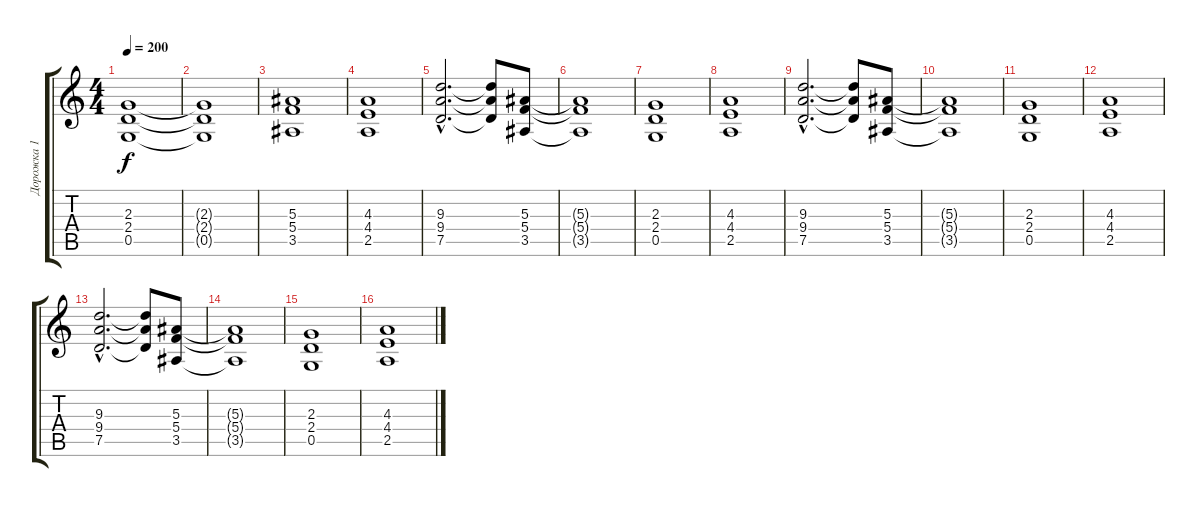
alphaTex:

\track ("Дорожка 1" "Дорожка 1") {instrument distortionguitar}
\staff {score tabs}
\tuning (D4 A3 F3 C3 G2 D2) {hide}
\ts (4 4)
\tempo 200
\clef g2
\ks c
(2.3 2.4 0.5).1{dy f} |
(2.3{t} 2.4{t} 0.5{t}).1 |
(5.3 5.4 3.5).1 |
(4.3 4.4 2.5).1 |
(9.3{hac} 9.4{hac} 7.5{hac}).2{d} (9.3{t} 9.4{t} 7.5{t}).8 (5.3 5.4 3.5).8 |
(5.3{t} 5.4{t} 3.5{t}).1 |
(2.3 2.4 0.5).1 |
(4.3 4.4 2.5).1 |
(9.3{hac} 9.4{hac} 7.5{hac}).2{d} (9.3{t} 9.4{t} 7.5{t}).8 (5.3 5.4 3.5).8 |
(5.3{t} 5.4{t} 3.5{t}).1 |
(2.3 2.4 0.5).1 |
(4.3 4.4 2.5).1 |
(9.3{hac} 9.4{hac} 7.5{hac}).2{d} (9.3{t} 9.4{t} 7.5{t}).8 (5.3 5.4 3.5).8 |
(5.3{t} 5.4{t} 3.5{t}).1 |
(2.3 2.4 0.5).1 |
(4.3 4.4 2.5).1
